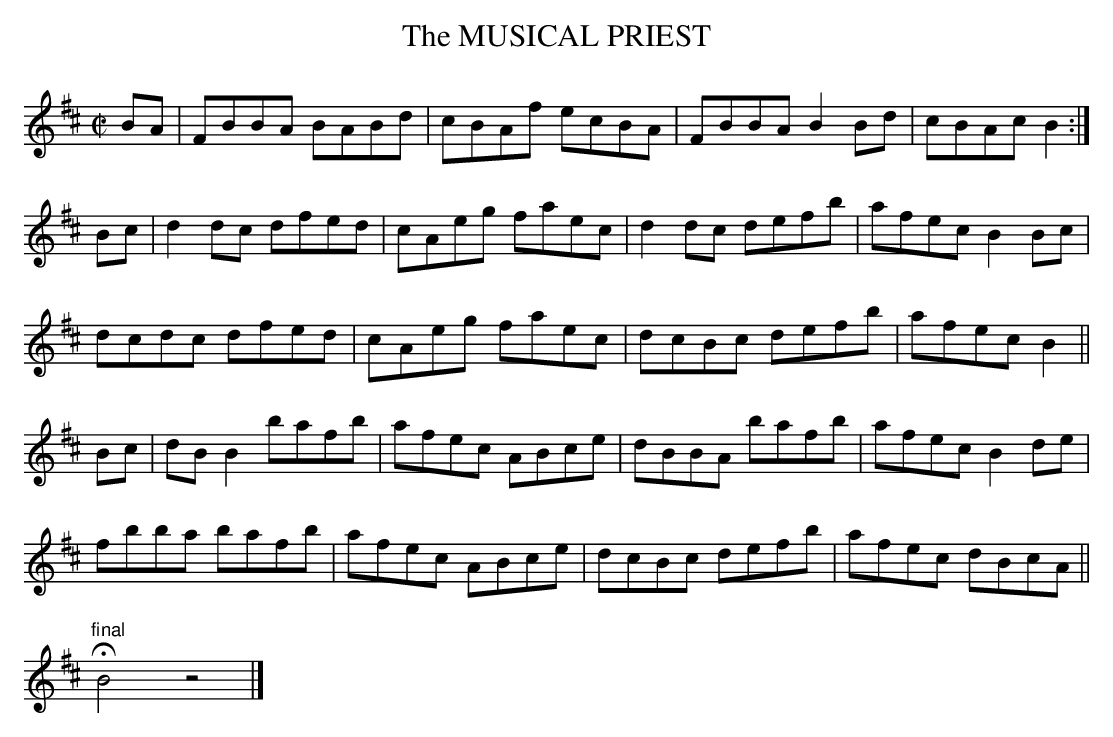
X:1
T:MUSICAL PRIEST, The
M:C|
L:1/8
K:D
BA|FBBA BABd|cBAf ecBA|FBBA B2Bd|cBAc B2:|
Bc|d2dc dfed|cAeg faec|d2dc defb|afec B2Bc|
dcdc dfed|cAeg faec|dcBc defb|afec B2||
Bc|dBB2 bafb|afec ABce|dBBA bafb|afec B2de|
fbba bafb|afec ABce|dcBc defb|afec dBcA||
"final"HB4z4|]
